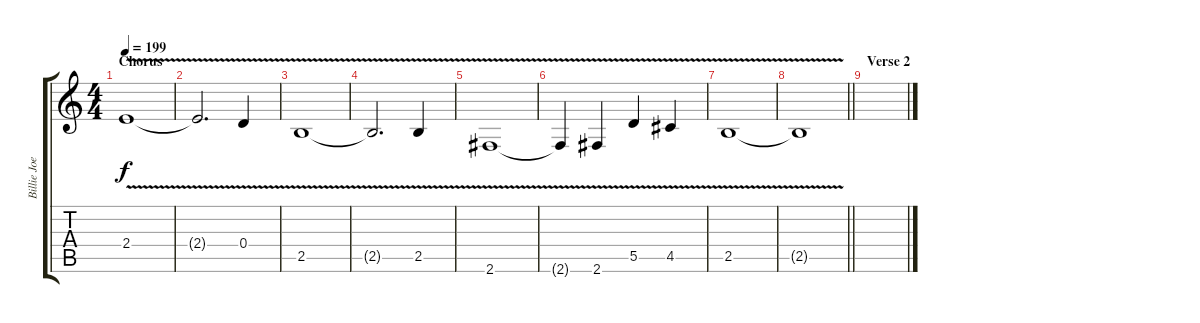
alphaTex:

\track ("Billie Joe Armstrong - Guitar" "Billie Joe") {instrument distortionguitar}
\staff {score tabs}
\tuning (E4 B3 G3 D3 A2 E2) {hide}
\ts (4 4)
\section ("" "Chorus")
\tempo 199
\clef g2
\ks c
2.4{v}.1{dy f} |
2.4{t}.2{d} 0.4{v}.4 |
2.5{v}.1 |
2.5{t}.2{d} 2.5{v}.4 |
2.6{v}.1 |
2.6{t}.4 2.6{v}.4 5.5{v}.4 4.5{v}.4 |
2.5{v}.1 |
\barLineRight lightlight
2.5{t}.1 |
\section ("" "Verse 2")
